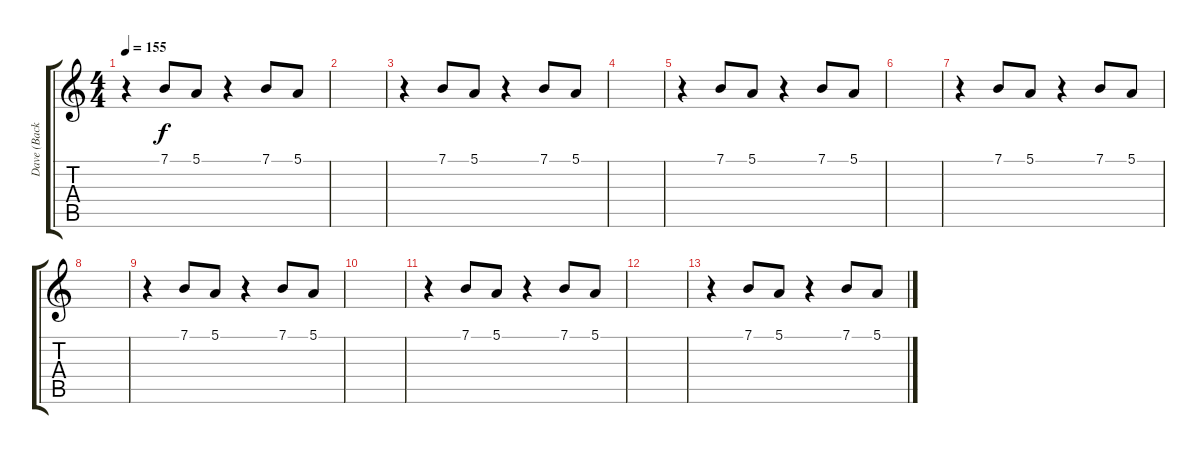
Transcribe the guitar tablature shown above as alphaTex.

\track ("Dave (Backup Vocals)  " "Dave (Back") {instrument clarinet}
\staff {score tabs}
\tuning (E4 B3 G3 D3 A2 E2) {hide}
\ts (4 4)
\tempo 155
\clef g2
\ks c
r.4{dy f} 7.1.8 5.1.8 r.4 7.1.8 5.1.8 |
|
r.4 7.1.8 5.1.8 r.4 7.1.8 5.1.8 |
|
r.4 7.1.8 5.1.8 r.4 7.1.8 5.1.8 |
|
r.4 7.1.8 5.1.8 r.4 7.1.8 5.1.8 |
|
r.4 7.1.8 5.1.8 r.4 7.1.8 5.1.8 |
|
r.4 7.1.8 5.1.8 r.4 7.1.8 5.1.8 |
|
r.4 7.1.8 5.1.8 r.4 7.1.8 5.1.8
